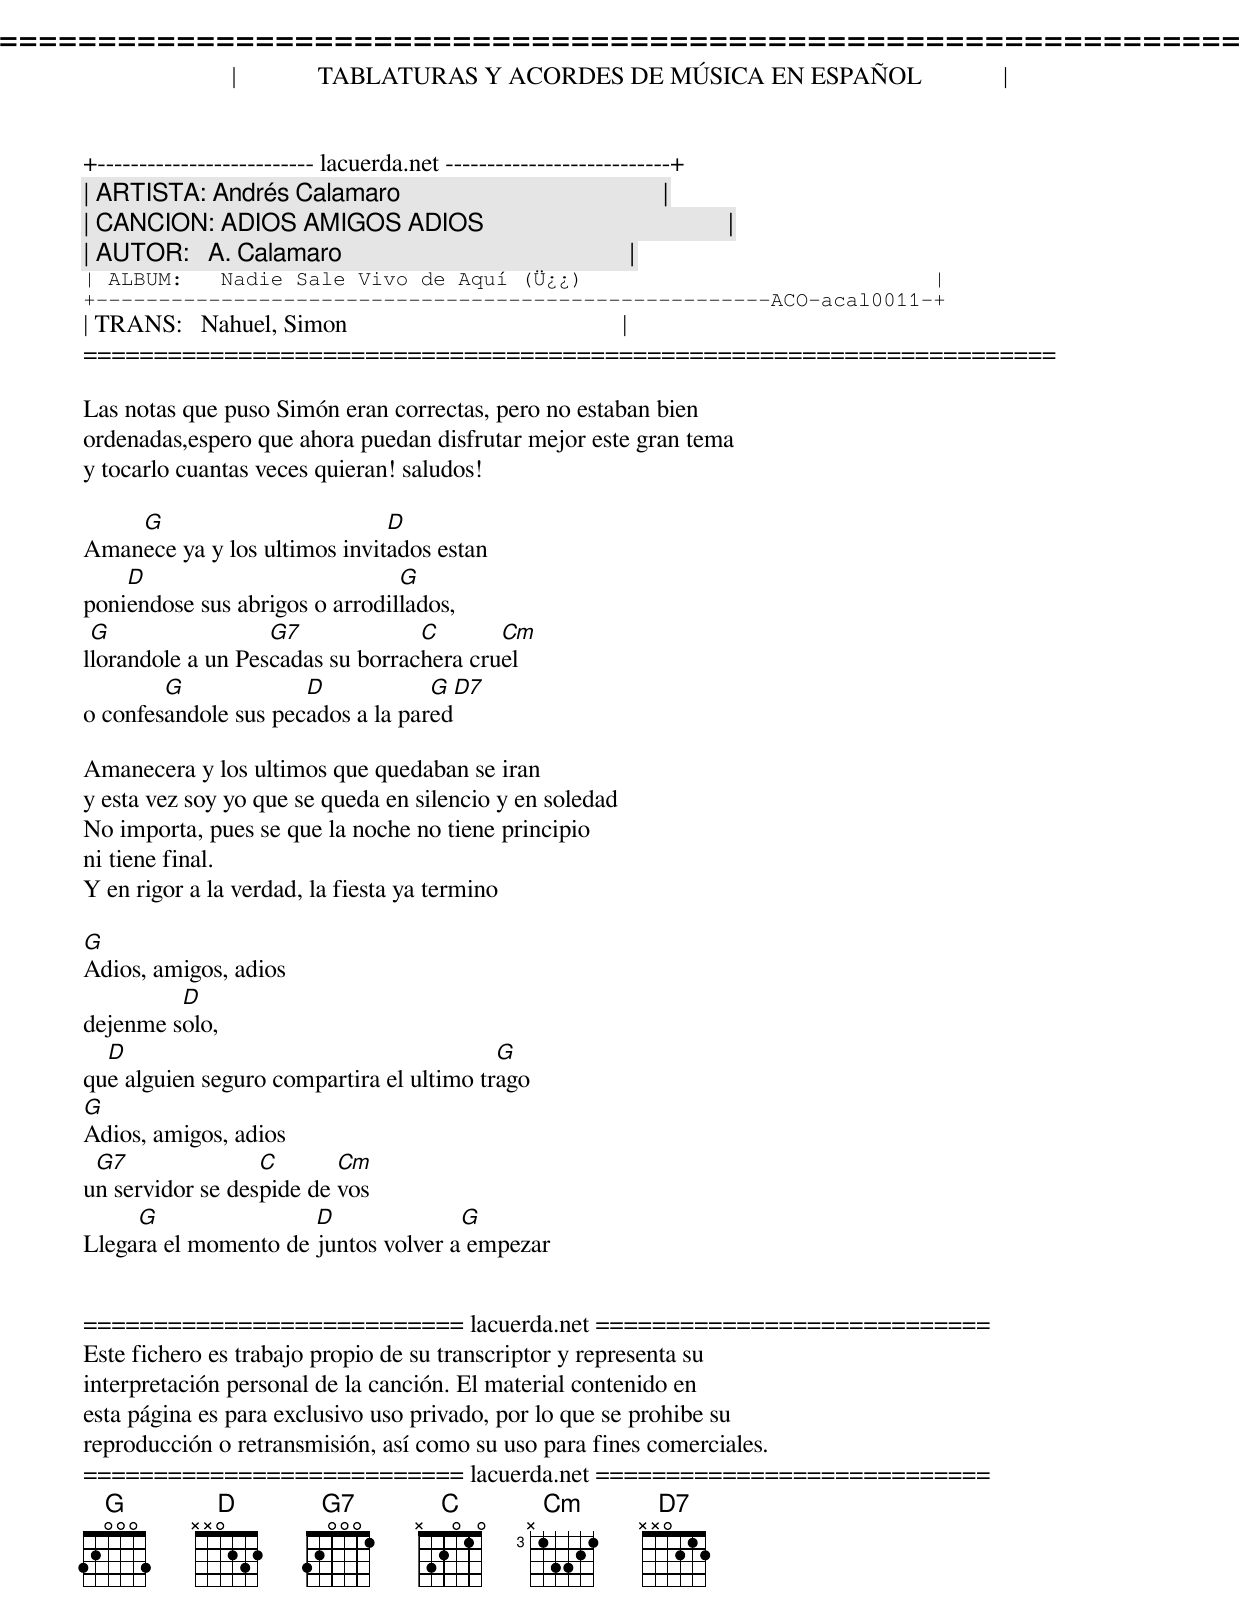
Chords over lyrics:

=====================================================================
|             TABLATURAS Y ACORDES DE MÚSICA EN ESPAÑOL             |
+-------------------------- lacuerda.net ---------------------------+
| ARTISTA: Andrés Calamaro                                          |
| CANCION: ADIOS AMIGOS ADIOS                                       |
| AUTOR:   A. Calamaro                                              |
| ALBUM:   Nadie Sale Vivo de Aquí (Ü¿¿)                            |
+------------------------------------------------------ACO-acal0011-+
| TRANS:   Nahuel, Simon                                            |
=====================================================================

Las notas que puso Simón eran correctas, pero no estaban bien
ordenadas,espero que ahora puedan disfrutar mejor este gran tema
y tocarlo cuantas veces quieran! saludos!

    G                         D
Amanece ya y los ultimos invitados estan
    D                           G
poniendose sus abrigos o arrodillados,
 G                 G7             C       Cm
llorandole a un Pescadas su borrachera cruel
        G             D            G    D7
o confesandole sus pecados a la pared

Amanecera y los ultimos que quedaban se iran
y esta vez soy yo que se queda en silencio y en soledad
No importa, pues se que la noche no tiene principio
ni tiene final.
Y en rigor a la verdad, la fiesta ya termino

G
Adios, amigos, adios
         D
dejenme solo,
  D                                       G
que alguien seguro compartira el ultimo trago
G
Adios, amigos, adios
 G7               C       Cm
un servidor se despide de vos
     G                D              G
Llegara el momento de juntos volver a empezar


=========================== lacuerda.net ============================
Este fichero es trabajo propio de su transcriptor y representa su
interpretación personal de la canción. El material contenido en
esta página es para exclusivo uso privado, por lo que se prohibe su
reproducción o retransmisión, así como su uso para fines comerciales.
=========================== lacuerda.net ============================
